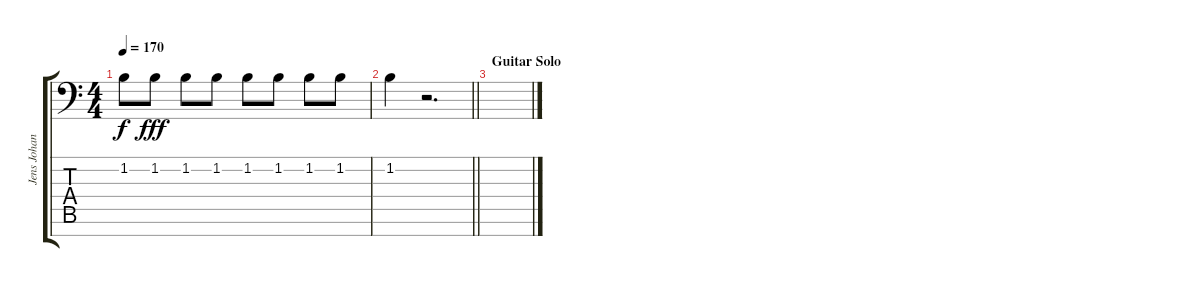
\track ("Jens Johansson" "Jens Johan") {instrument harpsichord}
\staff {score tabs}
\tuning (Eb4 Bb3 Gb3 Db3 Ab2 Eb2 Bb1) {hide}
\ts (4 4)
\tempo 170
\clef f4
\ks c
1.2.8{dy f} 1.2.8{dy fff} 1.2.8 1.2.8 1.2.8 1.2.8 1.2.8 1.2.8 |
\barLineRight lightlight
1.2.4 r.2{d} |
\section ("" "Guitar Solo")
